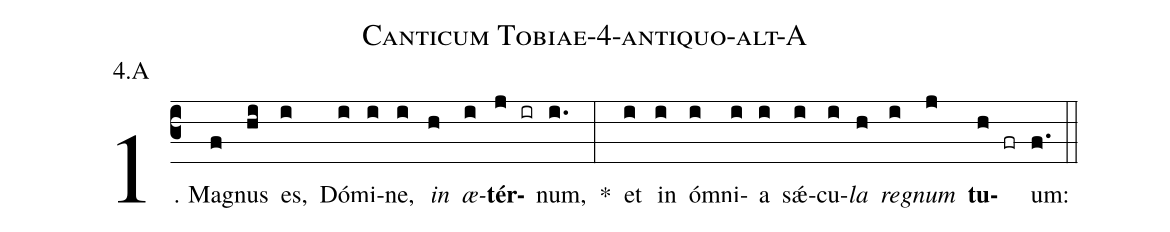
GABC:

name: Canticum Tobiae-4-antiquo-alt-A;
annotation: 4.A;
%%
(c3)1. Ma(f)gnus(hi) es,(i) Dó(i)mi(i)ne,(i) <i>in</i>(h) <i>æ</i>(i)<b>tér</b>(j ir)num,(i.) *(:) et(i) in(i) óm(i)ni(i)a(i) sǽ(i)cu(i)<i>la</i>(h) <i>re</i>(i)<i>gnum</i>(j) <b>tu</b>(h fr)um:(f.) (::)
